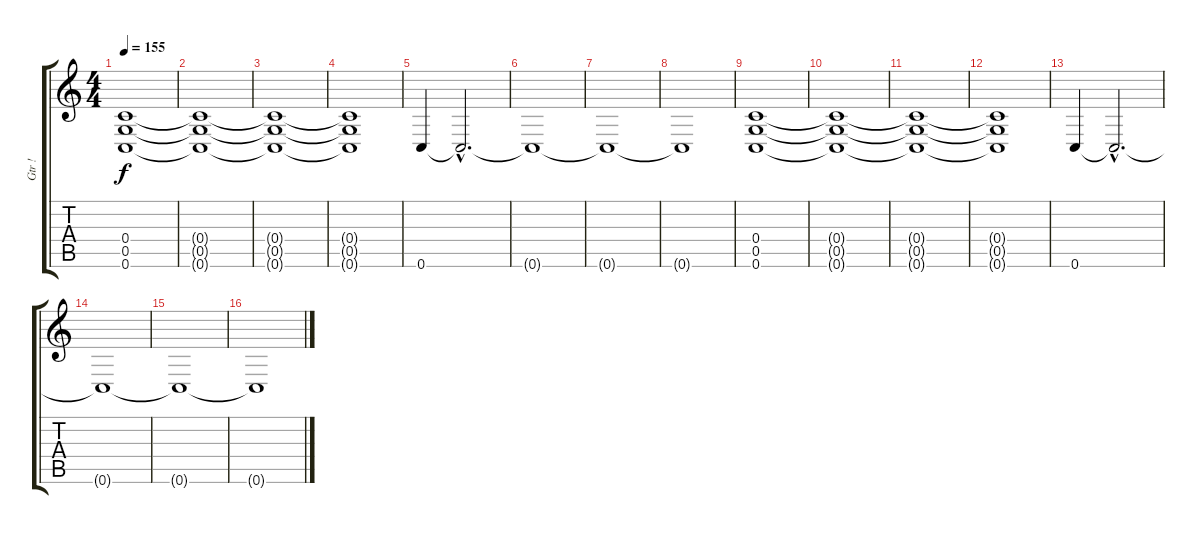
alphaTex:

\track ("Gtr !" "Gtr !") {instrument distortionguitar}
\staff {score tabs}
\tuning (D4 A3 F3 C3 G2 C2) {hide}
\ts (4 4)
\tempo 155
\clef g2
\ks c
(0.4 0.5 0.6).1{dy f volume 0} |
(0.4{t} 0.5{t} 0.6{t}).1 |
(0.4{t} 0.5{t} 0.6{t}).1 |
(0.4{t} 0.5{t} 0.6{t}).1 |
0.6.4{volume 10} 0.6{hac t}.2{d volume 0} |
0.6{t}.1 |
0.6{t}.1 |
0.6{t}.1 |
(0.4 0.5 0.6).1{volume 0} |
(0.4{t} 0.5{t} 0.6{t}).1 |
(0.4{t} 0.5{t} 0.6{t}).1 |
(0.4{t} 0.5{t} 0.6{t}).1 |
0.6.4{volume 10} 0.6{hac t}.2{d volume 0} |
0.6{t}.1 |
0.6{t}.1 |
0.6{t}.1
